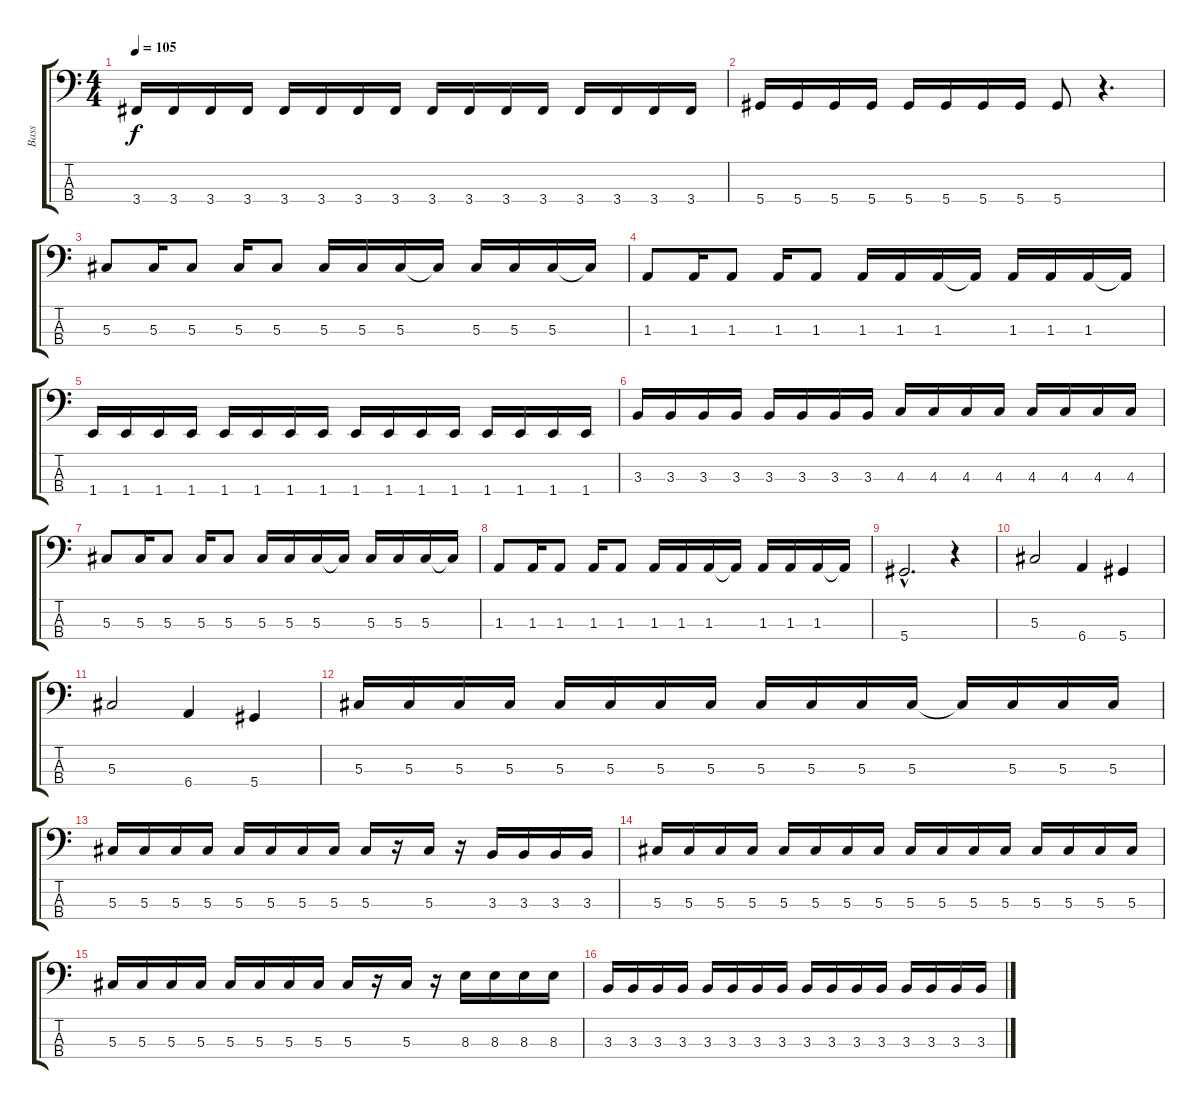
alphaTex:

\track ("Bass" "Bass") {instrument electricbassfinger}
\staff {score tabs}
\tuning (Gb2 Db2 Ab1 Eb1) {hide}
\ts (4 4)
\tempo 105
\clef f4
\ks c
3.4.16{dy f} 3.4.16 3.4.16 3.4.16 3.4.16 3.4.16 3.4.16 3.4.16 3.4.16 3.4.16 3.4.16 3.4.16 3.4.16 3.4.16 3.4.16 3.4.16 |
5.4.16 5.4.16 5.4.16 5.4.16 5.4.16 5.4.16 5.4.16 5.4.16 5.4.8 r.4{d} |
5.3.8 5.3.16 5.3.8 5.3.16 5.3.8 5.3.16 5.3.16 5.3.16 5.3{t}.16 5.3.16 5.3.16 5.3.16 5.3{t}.16 |
1.3.8 1.3.16 1.3.8 1.3.16 1.3.8 1.3.16 1.3.16 1.3.16 1.3{t}.16 1.3.16 1.3.16 1.3.16 1.3{t}.16 |
1.4.16 1.4.16 1.4.16 1.4.16 1.4.16 1.4.16 1.4.16 1.4.16 1.4.16 1.4.16 1.4.16 1.4.16 1.4.16 1.4.16 1.4.16 1.4.16 |
3.3.16 3.3.16 3.3.16 3.3.16 3.3.16 3.3.16 3.3.16 3.3.16 4.3.16 4.3.16 4.3.16 4.3.16 4.3.16 4.3.16 4.3.16 4.3.16 |
5.3.8 5.3.16 5.3.8 5.3.16 5.3.8 5.3.16 5.3.16 5.3.16 5.3{t}.16 5.3.16 5.3.16 5.3.16 5.3{t}.16 |
1.3.8 1.3.16 1.3.8 1.3.16 1.3.8 1.3.16 1.3.16 1.3.16 1.3{t}.16 1.3.16 1.3.16 1.3.16 1.3{t}.16 |
5.4{hac}.2{d} r.4 |
5.3.2 6.4.4 5.4.4 |
5.3.2 6.4.4 5.4.4 |
5.3.16 5.3.16 5.3.16 5.3.16 5.3.16 5.3.16 5.3.16 5.3.16 5.3.16 5.3.16 5.3.16 5.3.16 5.3{t}.16 5.3.16 5.3.16 5.3.16 |
5.3.16 5.3.16 5.3.16 5.3.16 5.3.16 5.3.16 5.3.16 5.3.16 5.3.16 r.16 5.3.16 r.16 3.3.16 3.3.16 3.3.16 3.3.16 |
5.3.16 5.3.16 5.3.16 5.3.16 5.3.16 5.3.16 5.3.16 5.3.16 5.3.16 5.3.16 5.3.16 5.3.16 5.3.16 5.3.16 5.3.16 5.3.16 |
5.3.16 5.3.16 5.3.16 5.3.16 5.3.16 5.3.16 5.3.16 5.3.16 5.3.16 r.16 5.3.16 r.16 8.3.16 8.3.16 8.3.16 8.3.16 |
3.3.16 3.3.16 3.3.16 3.3.16 3.3.16 3.3.16 3.3.16 3.3.16 3.3.16 3.3.16 3.3.16 3.3.16 3.3.16 3.3.16 3.3.16 3.3.16
